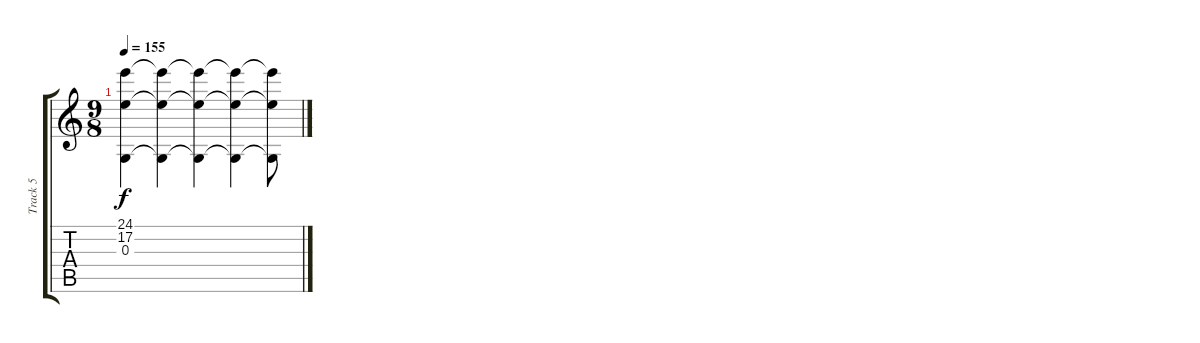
\track ("Track 5" "Track 5") {instrument drawbarorgan}
\staff {score tabs}
\tuning (E4 B3 G3 D3 A2 E2) {hide}
\ts (9 8)
\tempo 155
\clef g2
\ks c
(24.1{t} 17.2{t} 0.3{t}).4{dy f} (24.1{t} 17.2{t} 0.3{t}).4 (24.1{t} 17.2{t} 0.3{t}).4 (24.1{t} 17.2{t} 0.3{t}).4 (24.1{t} 17.2{t} 0.3{t}).8
